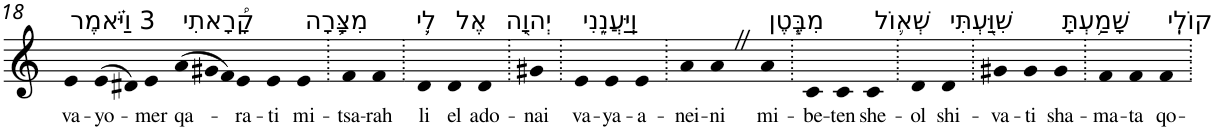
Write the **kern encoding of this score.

**kern	**text
*part1	*part1
*staff1	*staff1
*I"Piano	*
*I'Pno	*
!!LO:PB:g=z
*clefG2	*
*k[]	*
=18	=18
!LO:TX:a:t=3 וַיֹּ֗אמֶר	!
!	!LO:LY:b
4e	va-
!	!LO:LY:b
(>8e	-yo-
8d#X)	.
!	!LO:LY:b
4e	-mer
!LO:TX:a:t=קָ֠רָאתִי	!
!	!LO:LY:b
(>12a	qa-
12g#X	.
12f)	.
!	!LO:LY:b
4e	-ra-
!	!LO:LY:b
4e	-ti
!LO:TX:a:t=מִצָּ֥רָה	!
!	!LO:LY:b
4e	mi-
=19.	=19.
!	!LO:LY:b
4f	-tsa-
!	!LO:LY:b
4f	-rah
=20.	=20.
!LO:TX:a:t=לִ֛י	!
!	!LO:LY:b
4d	li
!LO:TX:a:t=אֶל	!
!	!LO:LY:b
4d	el
!LO:TX:a:t=יְהוָ֖ה	!
!	!LO:LY:b
4d	ado-
=21.	=21.
!	!LO:LY:b
4g#X	-nai
=22.	=22.
!LO:TX:a:t=וַֽיַּעֲנֵ֑נִי	!
!	!LO:LY:b
4e	va-
!	!LO:LY:b
4e	-ya-
!	!LO:LY:b
4e	-a-
=23.	=23.
!	!LO:LY:b
4a	-nei-
!	!LO:LY:b
4aZ	-ni
!LO:TX:a:t=מִבֶּ֧טֶן	!
!	!LO:LY:b
4a	mi-
=24.	=24.
!	!LO:LY:b
4c	-be-
!	!LO:LY:b
4c	-ten
!LO:TX:a:t=שְׁא֛וֹל	!
!	!LO:LY:b
4c	she-
=25.	=25.
!	!LO:LY:b
4d	-ol
!LO:TX:a:t=שִׁוַּ֖עְתִּי	!
!	!LO:LY:b
4d	shi-
=26.	=26.
!	!LO:LY:b
4g#X	-va-
!	!LO:LY:b
4g#	-ti
!LO:TX:a:t=שָׁמַ֥עְתָּ	!
!	!LO:LY:b
4g#	sha-
=27.	=27.
!	!LO:LY:b
4f	-ma-
!	!LO:LY:b
4f	-ta
!LO:TX:a:t=קוֹלִֽי	!
!	!LO:LY:b
4f	qo-
=.	=.
*-	*-
